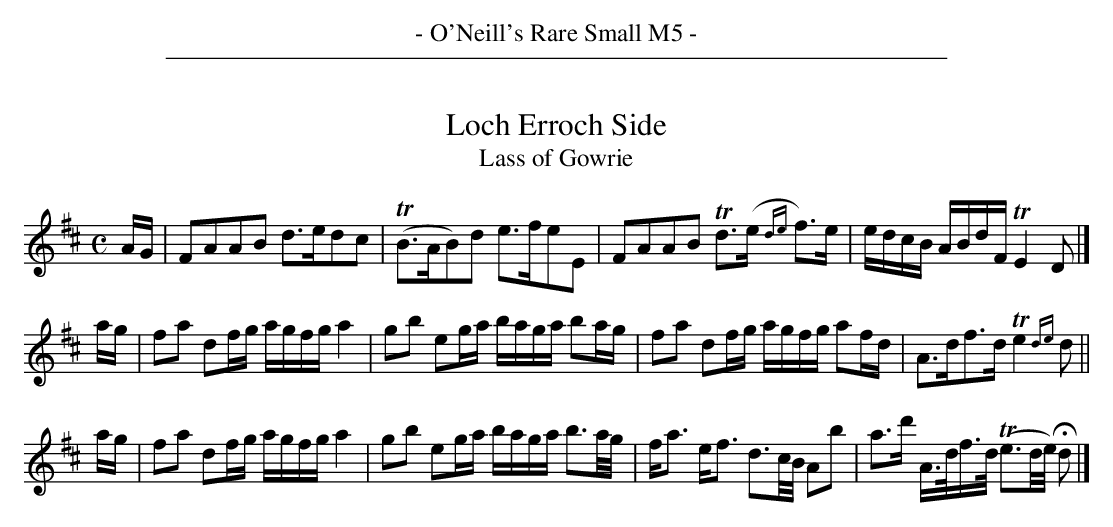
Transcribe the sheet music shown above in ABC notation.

X:1
T: Loch Erroch Side
T: Lass of Gowrie % handwritten to right of title
M: C
L: 1/16
K: D
AG |\
F2A2A2B2 d3ed2c2 | (TB3AB2)d2 e3fe2E2 | F2A2A2B2 Td3(e  {de}f3)e | edcB ABdF TE4 D2 |]
ag |\
f2a2 d2fg agfg a4 | g2b2 e2ga baga b2ag | f2a2 d2fg agfg a2fd | A3df3d Te4 {de}d2 ||
ag |\
f2a2 d2fg agfg a4 | g2b2 e2ga baga b3a/g/ | fa3 ef3 d3c/B/ A2b2 | a3d' A>df>d (Te3d/e/) Hd2 |]
